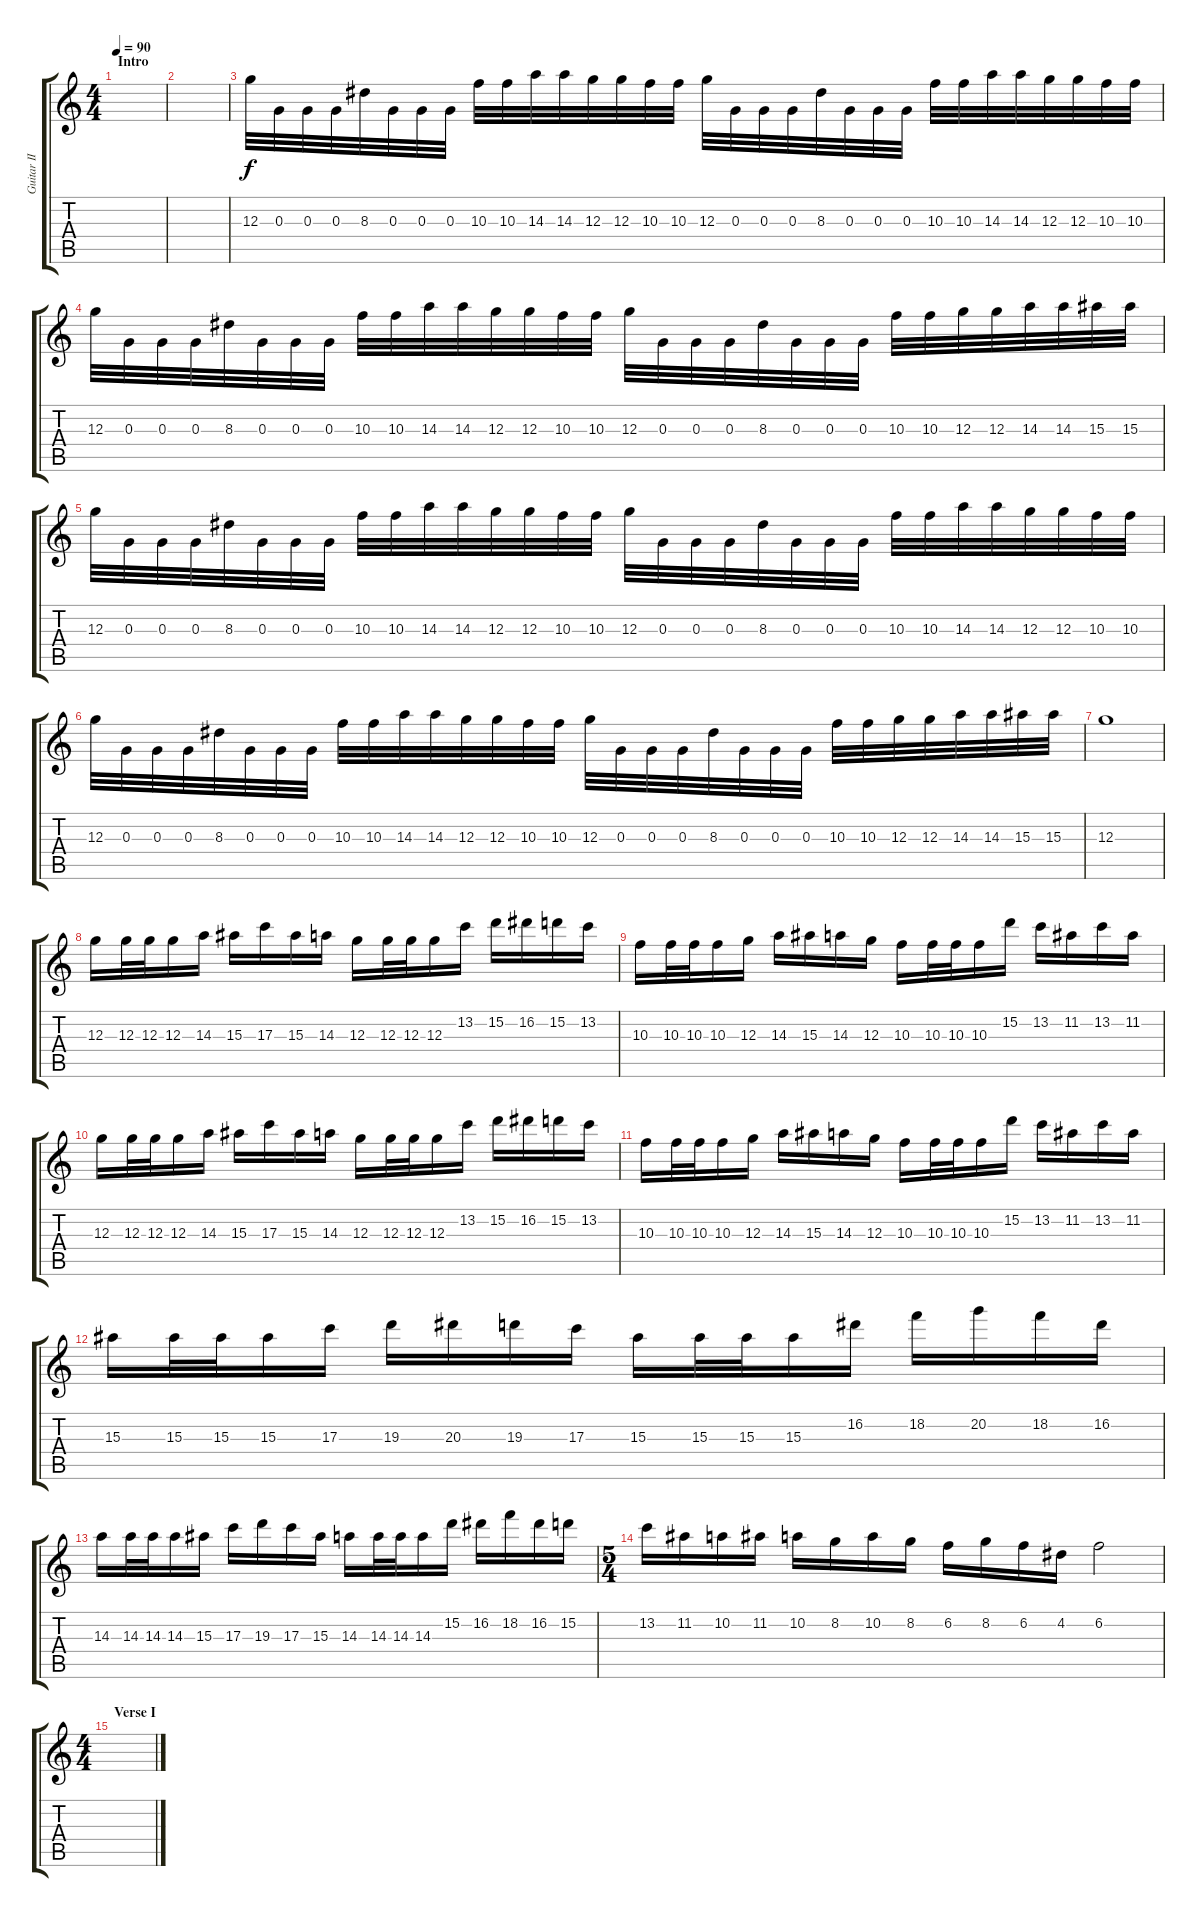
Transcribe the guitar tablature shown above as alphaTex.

\track ("Guitar II" "Guitar II") {instrument distortionguitar}
\staff {score tabs}
\tuning (E4 B3 G3 D3 A2 E2) {hide}
\ts (4 4)
\section ("" "Intro")
\tempo 90
\clef g2
\ks c
|
|
12.3.32 0.3.32 0.3.32 0.3.32 8.3.32 0.3.32 0.3.32 0.3.32 10.3.32 10.3.32 14.3.32 14.3.32 12.3.32 12.3.32 10.3.32 10.3.32 12.3.32 0.3.32 0.3.32 0.3.32 8.3.32 0.3.32 0.3.32 0.3.32 10.3.32 10.3.32 14.3.32 14.3.32 12.3.32 12.3.32 10.3.32 10.3.32 |
12.3.32 0.3.32 0.3.32 0.3.32 8.3.32 0.3.32 0.3.32 0.3.32 10.3.32 10.3.32 14.3.32 14.3.32 12.3.32 12.3.32 10.3.32 10.3.32 12.3.32 0.3.32 0.3.32 0.3.32 8.3.32 0.3.32 0.3.32 0.3.32 10.3.32 10.3.32 12.3.32 12.3.32 14.3.32 14.3.32 15.3.32 15.3.32 |
12.3.32 0.3.32 0.3.32 0.3.32 8.3.32 0.3.32 0.3.32 0.3.32 10.3.32 10.3.32 14.3.32 14.3.32 12.3.32 12.3.32 10.3.32 10.3.32 12.3.32 0.3.32 0.3.32 0.3.32 8.3.32 0.3.32 0.3.32 0.3.32 10.3.32 10.3.32 14.3.32 14.3.32 12.3.32 12.3.32 10.3.32 10.3.32 |
12.3.32 0.3.32 0.3.32 0.3.32 8.3.32 0.3.32 0.3.32 0.3.32 10.3.32 10.3.32 14.3.32 14.3.32 12.3.32 12.3.32 10.3.32 10.3.32 12.3.32 0.3.32 0.3.32 0.3.32 8.3.32 0.3.32 0.3.32 0.3.32 10.3.32 10.3.32 12.3.32 12.3.32 14.3.32 14.3.32 15.3.32 15.3.32 |
12.3.1 |
12.3.16 12.3.32 12.3.32 12.3.16 14.3.16 15.3.16 17.3.16 15.3.16 14.3.16 12.3.16 12.3.32 12.3.32 12.3.16 13.2.16 15.2.16 16.2.16 15.2.16 13.2.16 |
10.3.16 10.3.32 10.3.32 10.3.16 12.3.16 14.3.16 15.3.16 14.3.16 12.3.16 10.3.16 10.3.32 10.3.32 10.3.16 15.2.16 13.2.16 11.2.16 13.2.16 11.2.16 |
12.3.16 12.3.32 12.3.32 12.3.16 14.3.16 15.3.16 17.3.16 15.3.16 14.3.16 12.3.16 12.3.32 12.3.32 12.3.16 13.2.16 15.2.16 16.2.16 15.2.16 13.2.16 |
10.3.16 10.3.32 10.3.32 10.3.16 12.3.16 14.3.16 15.3.16 14.3.16 12.3.16 10.3.16 10.3.32 10.3.32 10.3.16 15.2.16 13.2.16 11.2.16 13.2.16 11.2.16 |
15.3.16 15.3.32 15.3.32 15.3.16 17.3.16 19.3.16 20.3.16 19.3.16 17.3.16 15.3.16 15.3.32 15.3.32 15.3.16 16.2.16 18.2.16 20.2.16 18.2.16 16.2.16 |
14.3.16 14.3.32 14.3.32 14.3.16 15.3.16 17.3.16 19.3.16 17.3.16 15.3.16 14.3.16 14.3.32 14.3.32 14.3.16 15.2.16 16.2.16 18.2.16 16.2.16 15.2.16 |
\ts (5 4)
13.2.16 11.2.16 10.2.16 11.2.16 10.2.16 8.2.16 10.2.16 8.2.16 6.2.16 8.2.16 6.2.16 4.2.16 6.2.2 |
\ts (4 4)
\section ("" "Verse I")
